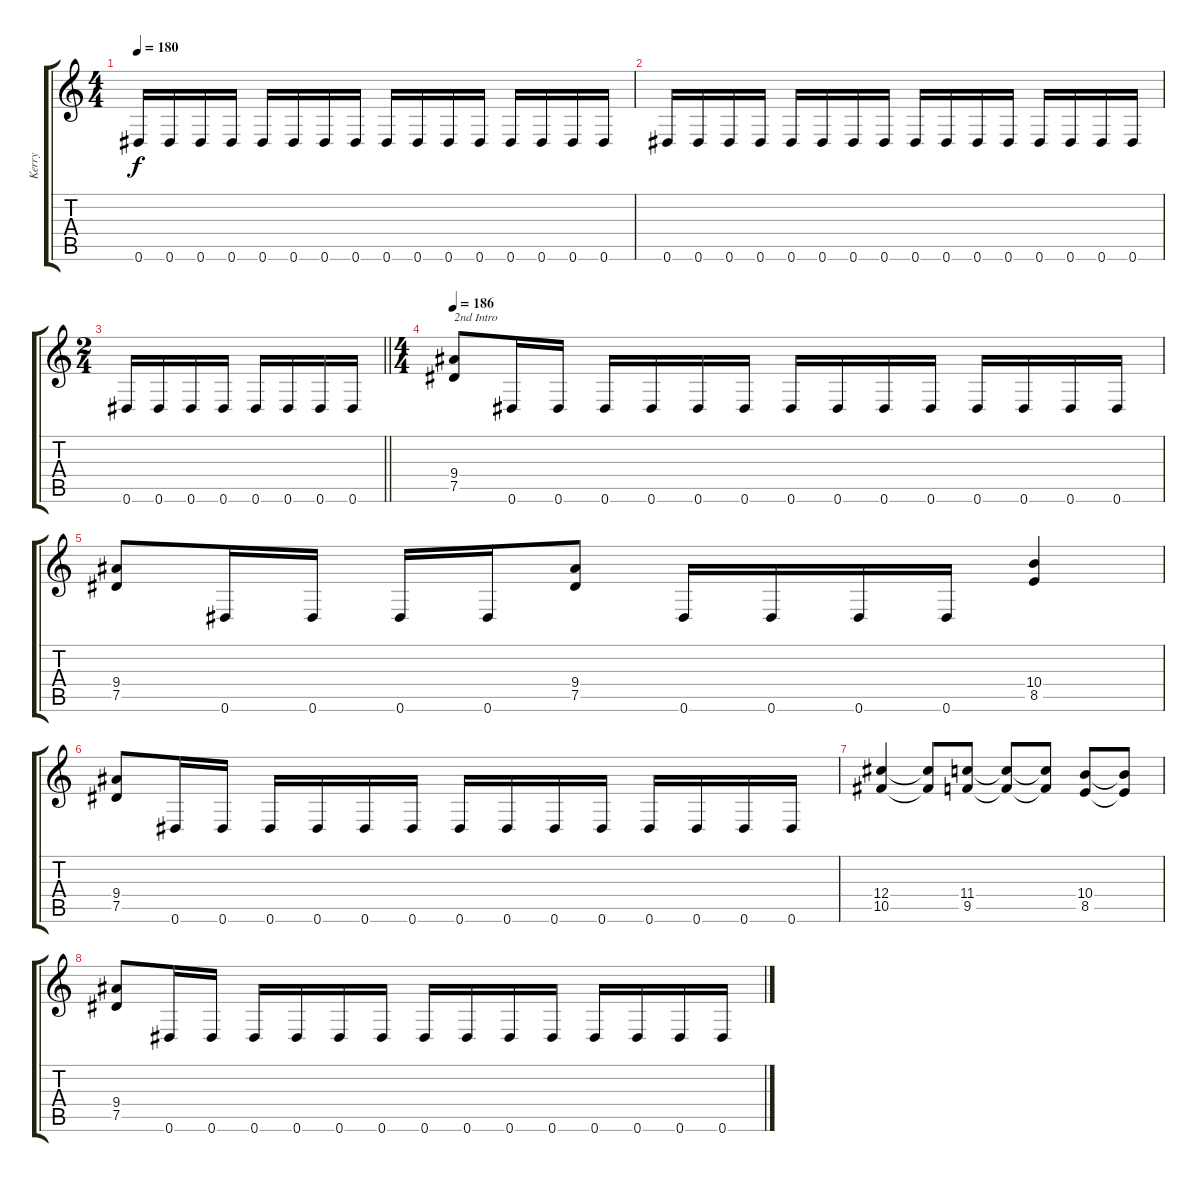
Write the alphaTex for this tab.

\track ("Kerry" "Kerry") {instrument distortionguitar}
\staff {score tabs}
\tuning (Eb4 Bb3 Gb3 Db3 Ab2 Eb2) {hide}
\ts (4 4)
\tempo 180
\clef g2
\ks c
0.6.16{dy f} 0.6.16 0.6.16 0.6.16 0.6.16 0.6.16 0.6.16 0.6.16 0.6.16 0.6.16 0.6.16 0.6.16 0.6.16 0.6.16 0.6.16 0.6.16 |
0.6.16 0.6.16 0.6.16 0.6.16 0.6.16 0.6.16 0.6.16 0.6.16 0.6.16 0.6.16 0.6.16 0.6.16 0.6.16 0.6.16 0.6.16 0.6.16 |
\ts (2 4)
\barLineRight lightlight
0.6.16 0.6.16 0.6.16 0.6.16 0.6.16 0.6.16 0.6.16 0.6.16 |
\ts (4 4)
\tempo 186
(9.4 7.5).8{txt "2nd Intro"} 0.6.16 0.6.16 0.6.16 0.6.16 0.6.16 0.6.16 0.6.16 0.6.16 0.6.16 0.6.16 0.6.16 0.6.16 0.6.16 0.6.16 |
(9.4 7.5).8 0.6.16 0.6.16 0.6.16 0.6.16 (9.4 7.5).8 0.6.16 0.6.16 0.6.16 0.6.16 (10.4 8.5).4 |
(9.4 7.5).8 0.6.16 0.6.16 0.6.16 0.6.16 0.6.16 0.6.16 0.6.16 0.6.16 0.6.16 0.6.16 0.6.16 0.6.16 0.6.16 0.6.16 |
(12.4 10.5).4 (12.4{t} 10.5{t}).8 (11.4 9.5).8 (11.4{t} 9.5{t}).8 (11.4{t} 9.5{t}).8 (10.4 8.5).8 (10.4{t} 8.5{t}).8 |
(9.4 7.5).8 0.6.16 0.6.16 0.6.16 0.6.16 0.6.16 0.6.16 0.6.16 0.6.16 0.6.16 0.6.16 0.6.16 0.6.16 0.6.16 0.6.16
